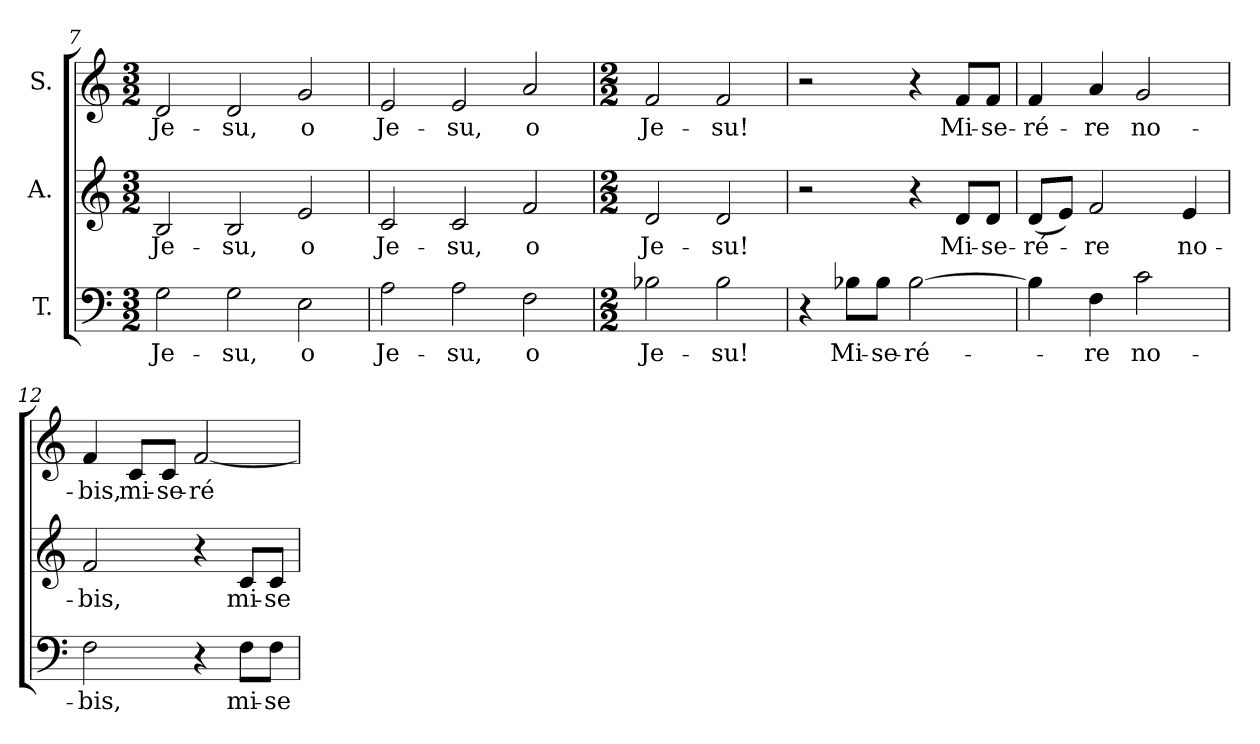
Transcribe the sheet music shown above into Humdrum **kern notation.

**kern	**text	**kern	**text	**kern	**text
*part3	*part3	*part2	*part2	*part1	*part1
*staff3	*staff3	*staff2	*staff2	*staff1	*staff1
*I"T.	*	*I"A.	*	*I"S.	*
*clefF4	*	*clefG2	*	*clefG2	*
*k[]	*	*k[]	*	*k[]	*
*C:	*	*C:	*	*C:	*
*M3/2	*	*M3/2	*	*M3/2	*
=7	=7	=7	=7	=7	=7
!	!LO:LY:b:color=#000000	!	!	!	!
!	!	!	!LO:LY:b:color=#000000	!	!
!	!	!	!	!	!LO:LY:b:color=#000000
2Gi\	Je-	2Bi/	Je-	2di/	Je-
!	!LO:LY:b:color=#000000	!	!	!	!
!	!	!	!LO:LY:b:color=#000000	!	!
!	!	!	!	!	!LO:LY:b:color=#000000
2Gi\	-su,	2Bi/	-su,	2di/	-su,
!	!LO:LY:b:color=#000000	!	!	!	!
!	!	!	!LO:LY:b:color=#000000	!	!
!	!	!	!	!	!LO:LY:b:color=#000000
2Ei\	o	2ei/	o	2gi/	o
=8	=8	=8	=8	=8	=8
!	!LO:LY:b:color=#000000	!	!	!	!
!	!	!	!LO:LY:b:color=#000000	!	!
!	!	!	!	!	!LO:LY:b:color=#000000
2Ai\	Je-	2ci/	Je-	2ei/	Je-
!	!LO:LY:b:color=#000000	!	!	!	!
!	!	!	!LO:LY:b:color=#000000	!	!
!	!	!	!	!	!LO:LY:b:color=#000000
2Ai\	-su,	2ci/	-su,	2ei/	-su,
!	!LO:LY:b:color=#000000	!	!	!	!
!	!	!	!LO:LY:b:color=#000000	!	!
!	!	!	!	!	!LO:LY:b:color=#000000
2Fi\	o	2fi/	o	2ai/	o
=9	=9	=9	=9	=9	=9
*M2/2	*	*M2/2	*	*M2/2	*
!	!LO:LY:b:color=#000000	!	!	!	!
!	!	!	!LO:LY:b:color=#000000	!	!
!	!	!	!	!	!LO:LY:b:color=#000000
2B-Xi\	Je-	2di/	Je-	2fi/	Je-
!	!LO:LY:b:color=#000000	!	!	!	!
!	!	!	!LO:LY:b:color=#000000	!	!
!	!	!	!	!	!LO:LY:b:color=#000000
2B-i\	-su!	2di/	-su!	2fi/	-su!
!!LO:LB:g=z
=10	=10	=10	=10	=10	=10
4r	.	2r	.	2r	.
!	!LO:LY:b:color=#000000	!	!	!	!
8B-Xi\L	Mi-	.	.	.	.
!	!LO:LY:b:color=#000000	!	!	!	!
8B-i\J	-se-	.	.	.	.
!	!LO:LY:b:color=#000000	!	!	!	!
[2B-i\	-ré-	4r	.	4r	.
!	!	!	!LO:LY:b:color=#000000	!	!
!	!	!	!	!	!LO:LY:b:color=#000000
.	.	8di/L	Mi-	8fi/L	Mi-
!	!	!	!LO:LY:b:color=#000000	!	!
!	!	!	!	!	!LO:LY:b:color=#000000
.	.	8di/J	-se-	8fi/J	-se-
=11	=11	=11	=11	=11	=11
!	!	!	!LO:LY:b:color=#000000	!	!
!	!	!	!	!	!LO:LY:b:color=#000000
4B-i\]	.	(8di/L	-ré-	4fi/	-ré-
.	.	8ei/J)	.	.	.
!	!LO:LY:b:color=#000000	!	!	!	!
!	!	!	!LO:LY:b:color=#000000	!	!
!	!	!	!	!	!LO:LY:b:color=#000000
4Fi\	-re	2fi/	-re	4ai/	-re
!	!LO:LY:b:color=#000000	!	!	!	!
!	!	!	!	!	!LO:LY:b:color=#000000
2ci\	no-	.	.	2gi/	no-
!	!	!	!LO:LY:b:color=#000000	!	!
.	.	4ei/	no-	.	.
=12	=12	=12	=12	=12	=12
!	!LO:LY:b:color=#000000	!	!	!	!
!	!	!	!LO:LY:b:color=#000000	!	!
!	!	!	!	!	!LO:LY:b:color=#000000
2Fi\	-bis,	2fi/	-bis,	4fi/	-bis,
!	!	!	!	!	!LO:LY:b:color=#000000
.	.	.	.	8ci/L	mi-
!	!	!	!	!	!LO:LY:b:color=#000000
.	.	.	.	8ci/J	-se-
!	!	!	!	!	!LO:LY:b:color=#000000
4r	.	4r	.	[2fi/	-ré-
!	!LO:LY:b:color=#000000	!	!	!	!
!	!	!	!LO:LY:b:color=#000000	!	!
8Fi\L	mi-	8ci/L	mi-	.	.
!	!LO:LY:b:color=#000000	!	!	!	!
!	!	!	!LO:LY:b:color=#000000	!	!
8Fi\J	-se-	8ci/J	-se-	.	.
=	=	=	=	=	=
*-	*-	*-	*-	*-	*-
